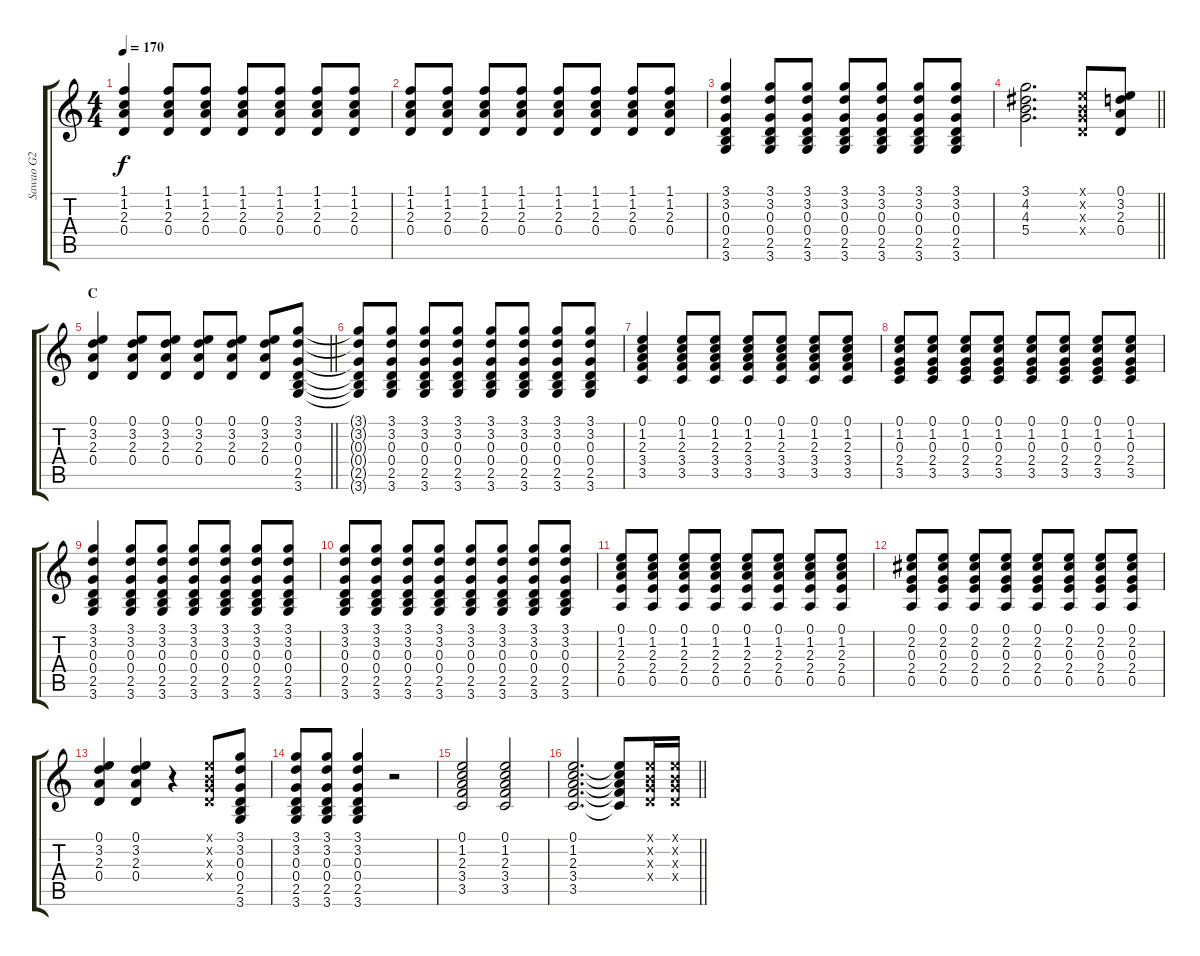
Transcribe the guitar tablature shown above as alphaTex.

\track ("Sawao G2" "Sawao G2") {instrument overdrivenguitar}
\staff {score tabs}
\tuning (E4 B3 G3 D3 A2 E2) {hide}
\ts (4 4)
\tempo 170
\clef g2
\ks c
(1.1 1.2 2.3 0.4).4{dy f} (1.1 1.2 2.3 0.4).8 (1.1 1.2 2.3 0.4).8 (1.1 1.2 2.3 0.4).8 (1.1 1.2 2.3 0.4).8 (1.1 1.2 2.3 0.4).8 (1.1 1.2 2.3 0.4).8 |
(1.1 1.2 2.3 0.4).8 (1.1 1.2 2.3 0.4).8 (1.1 1.2 2.3 0.4).8 (1.1 1.2 2.3 0.4).8 (1.1 1.2 2.3 0.4).8 (1.1 1.2 2.3 0.4).8 (1.1 1.2 2.3 0.4).8 (1.1 1.2 2.3 0.4).8 |
(3.1 3.2 0.3 0.4 2.5 3.6).4 (3.1 3.2 0.3 0.4 2.5 3.6).8 (3.1 3.2 0.3 0.4 2.5 3.6).8 (3.1 3.2 0.3 0.4 2.5 3.6).8 (3.1 3.2 0.3 0.4 2.5 3.6).8 (3.1 3.2 0.3 0.4 2.5 3.6).8 (3.1 3.2 0.3 0.4 2.5 3.6).8 |
\barLineRight lightlight
(3.1 4.2 4.3 5.4).2{d} (0.1{x} 0.2{x} 0.3{x} 0.4{x}).8 (0.1 3.2 2.3 0.4).8 |
\section ("" "C")
\barLineRight lightlight
(0.1 3.2 2.3 0.4).4 (0.1 3.2 2.3 0.4).8 (0.1 3.2 2.3 0.4).8 (0.1 3.2 2.3 0.4).8 (0.1 3.2 2.3 0.4).8 (0.1 3.2 2.3 0.4).8 (3.1 3.2 0.3 0.4 2.5 3.6).8 |
\section ("" "")
(3.1{t} 3.2{t} 0.3{t} 0.4{t} 2.5{t} 3.6{t}).8 (3.1 3.2 0.3 0.4 2.5 3.6).8 (3.1 3.2 0.3 0.4 2.5 3.6).8 (3.1 3.2 0.3 0.4 2.5 3.6).8 (3.1 3.2 0.3 0.4 2.5 3.6).8 (3.1 3.2 0.3 0.4 2.5 3.6).8 (3.1 3.2 0.3 0.4 2.5 3.6).8 (3.1 3.2 0.3 0.4 2.5 3.6).8 |
(0.1 1.2 2.3 3.4 3.5).4 (0.1 1.2 2.3 3.4 3.5).8 (0.1 1.2 2.3 3.4 3.5).8 (0.1 1.2 2.3 3.4 3.5).8 (0.1 1.2 2.3 3.4 3.5).8 (0.1 1.2 2.3 3.4 3.5).8 (0.1 1.2 2.3 3.4 3.5).8 |
(0.1 1.2 0.3 2.4 3.5).8 (0.1 1.2 0.3 2.4 3.5).8 (0.1 1.2 0.3 2.4 3.5).8 (0.1 1.2 0.3 2.4 3.5).8 (0.1 1.2 0.3 2.4 3.5).8 (0.1 1.2 0.3 2.4 3.5).8 (0.1 1.2 0.3 2.4 3.5).8 (0.1 1.2 0.3 2.4 3.5).8 |
(3.1 3.2 0.3 0.4 2.5 3.6).4 (3.1 3.2 0.3 0.4 2.5 3.6).8 (3.1 3.2 0.3 0.4 2.5 3.6).8 (3.1 3.2 0.3 0.4 2.5 3.6).8 (3.1 3.2 0.3 0.4 2.5 3.6).8 (3.1 3.2 0.3 0.4 2.5 3.6).8 (3.1 3.2 0.3 0.4 2.5 3.6).8 |
(3.1 3.2 0.3 0.4 2.5 3.6).8 (3.1 3.2 0.3 0.4 2.5 3.6).8 (3.1 3.2 0.3 0.4 2.5 3.6).8 (3.1 3.2 0.3 0.4 2.5 3.6).8 (3.1 3.2 0.3 0.4 2.5 3.6).8 (3.1 3.2 0.3 0.4 2.5 3.6).8 (3.1 3.2 0.3 0.4 2.5 3.6).8 (3.1 3.2 0.3 0.4 2.5 3.6).8 |
(0.1 1.2 2.3 2.4 0.5).8 (0.1 1.2 2.3 2.4 0.5).8 (0.1 1.2 2.3 2.4 0.5).8 (0.1 1.2 2.3 2.4 0.5).8 (0.1 1.2 2.3 2.4 0.5).8 (0.1 1.2 2.3 2.4 0.5).8 (0.1 1.2 2.3 2.4 0.5).8 (0.1 1.2 2.3 2.4 0.5).8 |
(0.1 2.2 0.3 2.4 0.5).8 (0.1 2.2 0.3 2.4 0.5).8 (0.1 2.2 0.3 2.4 0.5).8 (0.1 2.2 0.3 2.4 0.5).8 (0.1 2.2 0.3 2.4 0.5).8 (0.1 2.2 0.3 2.4 0.5).8 (0.1 2.2 0.3 2.4 0.5).8 (0.1 2.2 0.3 2.4 0.5).8 |
(0.1 3.2 2.3 0.4).4 (0.1 3.2 2.3 0.4).4 r.4 (0.1{x} 0.2{x} 0.3{x} 0.4{x}).8 (3.1 3.2 0.3 0.4 2.5 3.6).8 |
(3.1 3.2 0.3 0.4 2.5 3.6).8 (3.1 3.2 0.3 0.4 2.5 3.6).8 (3.1 3.2 0.3 0.4 2.5 3.6).4 r.2 |
(0.1 1.2 2.3 3.4 3.5).2 (0.1 1.2 2.3 3.4 3.5).2 |
\barLineRight lightlight
(0.1 1.2 2.3 3.4 3.5).2{d} (0.1{t} 1.2{t} 2.3{t} 3.4{t} 3.5{t}).8 (0.1{x} 0.2{x} 0.3{x} 0.4{x}).16 (0.1{x} 0.2{x} 0.3{x} 0.4{x}).16
